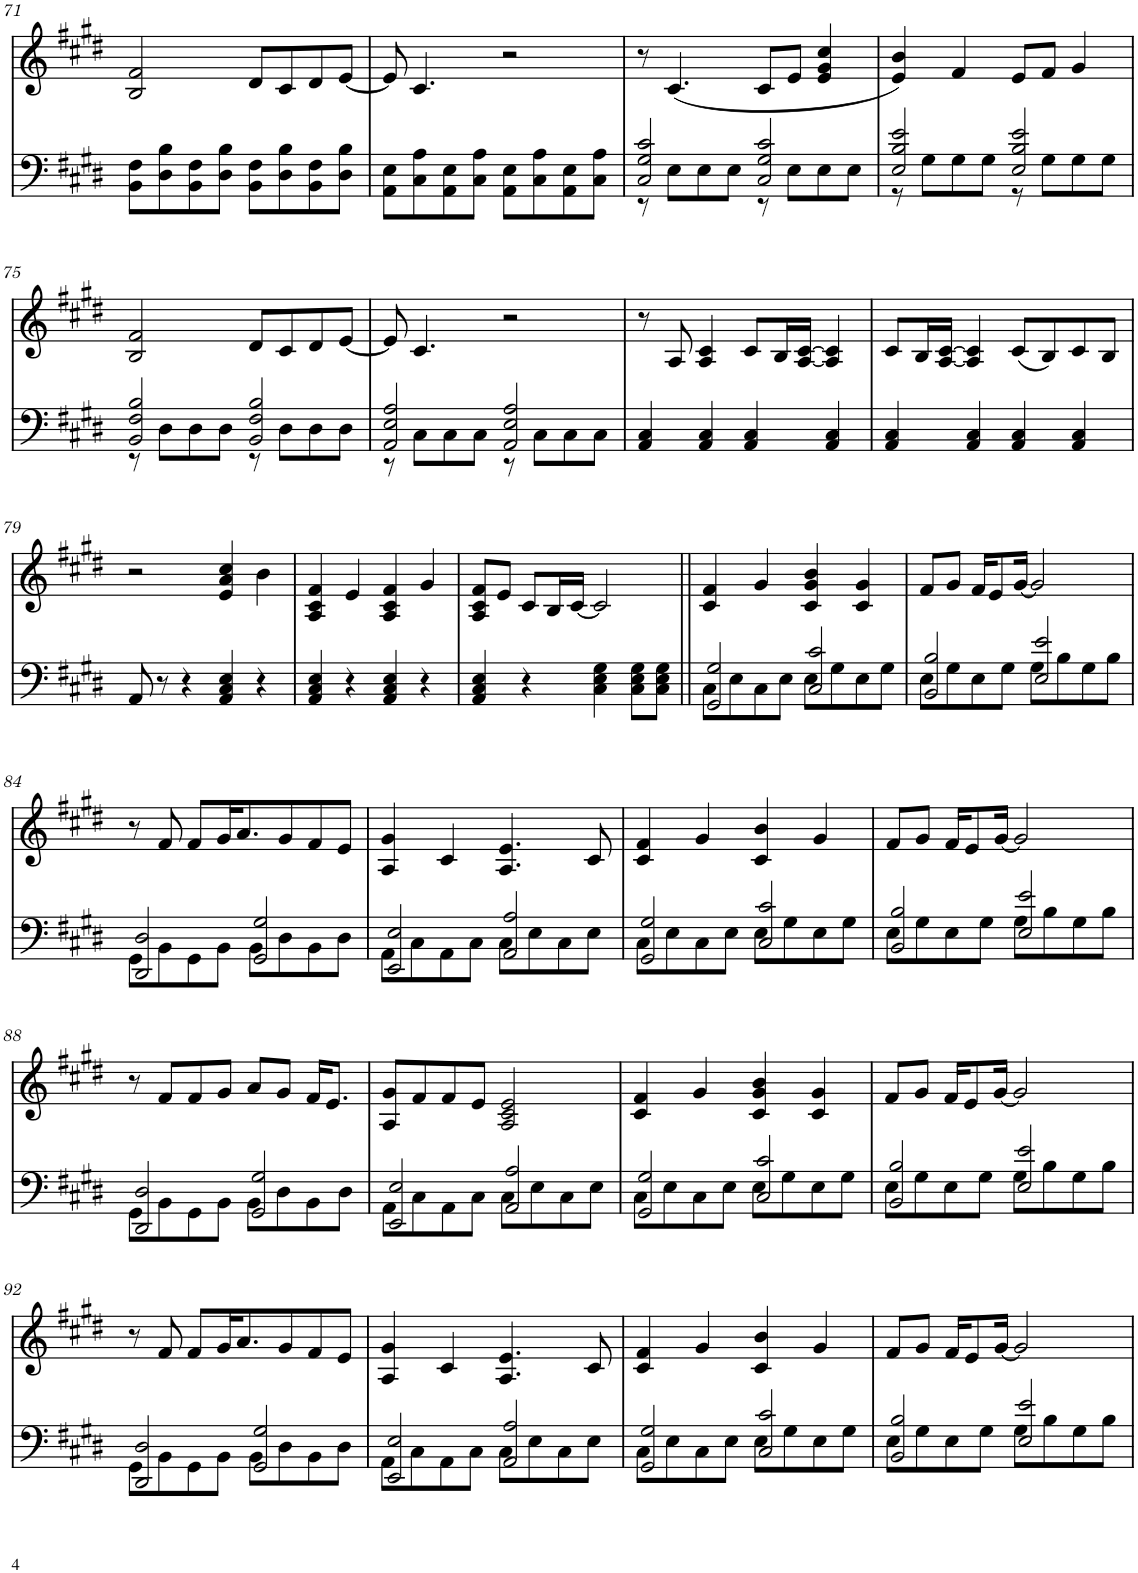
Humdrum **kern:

**kern	**kern
*part1	*part1
*staff2	*staff1
*I"Piano	*
*I'Pno.	*
!!LO:PB:g=z
*clefF4	*clefG2
*k[f#c#g#d#]	*k[f#c#g#d#]
*M4/4	*M4/4
=71	=71
8BB\ 8F#\L	2B/ 2f#/
8D#\ 8B\	.
8BB\ 8F#\	.
8D#\ 8B\J	.
8BB\ 8F#\L	8d#/L
8D#\ 8B\	8c#/
8BB\ 8F#\	8d#/
8D#\ 8B\J	[8e/J
=72	=72
8AA\ 8E\L	8e/]
8C#\ 8A\	4.c#/
8AA\ 8E\	.
8C#\ 8A\J	.
8AA\ 8E\L	2r
8C#\ 8A\	.
8AA\ 8E\	.
8C#\ 8A\J	.
=73	=73
*^	*
2C#/ 2G#/ 2c#/	8r	8r
.	8E\L	(4.c#/
.	8E\	.
.	8E\J	.
2C#/ 2G#/ 2c#/	8r	8c#/L
.	8E\L	8e/J
.	8E\	4e/ 4g#/ 4cc#/
.	8E\J	.
=74	=74	=74
2E/ 2B/ 2e/	8r	4e/ 4b/)
.	8G#\L	.
.	8G#\	4f#/
.	8G#\J	.
2E/ 2B/ 2e/	8r	8e/L
.	8G#\L	8f#/J
.	8G#\	4g#/
.	8G#\J	.
!!LO:LB:g=z
=75	=75	=75
2BB/ 2F#/ 2B/	8r	2B/ 2f#/
.	8D#\L	.
.	8D#\	.
.	8D#\J	.
2BB/ 2F#/ 2B/	8r	8d#/L
.	8D#\L	8c#/
.	8D#\	8d#/
.	8D#\J	[8e/J
=76	=76	=76
2AA/ 2E/ 2A/	8r	8e/]
.	8C#\L	4.c#/
.	8C#\	.
.	8C#\J	.
2AA/ 2E/ 2A/	8r	2r
.	8C#\L	.
.	8C#\	.
.	8C#\J	.
*v	*v	*
=77	=77
4AA/ 4C#/	8r
.	8A/
4AA/ 4C#/	4A/ 4c#/
4AA/ 4C#/	8c#/L
.	16B/L
.	[16A/ [16c#/JJ
4AA/ 4C#/	4A/] 4c#/]
=78	=78
4AA/ 4C#/	8c#/L
.	16B/L
.	[16A/ [16c#/JJ
4AA/ 4C#/	4A/] 4c#/]
4AA/ 4C#/	(8c#/L
.	8B/)
4AA/ 4C#/	8c#/
.	8B/J
!!LO:LB:g=z
=79	=79
8AA/	2r
8r	.
4r	.
4AA/ 4C#/ 4E/	4e/ 4a/ 4cc#/
4r	4b\
=80	=80
4AA/ 4C#/ 4E/	4A/ 4c#/ 4f#/
4r	4e/
4AA/ 4C#/ 4E/	4A/ 4c#/ 4f#/
4r	4g#/
=81	=81
4AA/ 4C#/ 4E/	8A/ 8c#/ 8f#/L
.	8e/J
4r	8c#/L
.	16B/L
.	[16c#/JJ
4C#\ 4E\ 4G#\	2c#/]
8C#\ 8E\ 8G#\L	.
8C#\ 8E\ 8G#\J	.
=82||	=82||
*^	*
2GG#/ 2G#/	8C#\L	4c#/ 4f#/
.	8E\	.
.	8C#\	4g#/
.	8E\J	.
2C#/ 2c#/	8E\L	4c#/ 4g#/ 4b/
.	8G#\	.
.	8E\	4c#/ 4g#/
.	8G#\J	.
=83	=83	=83
2BB/ 2B/	8E\L	8f#/L
.	8G#\	8g#/J
.	8E\	16f#/KL
.	.	8e/
.	8G#\J	.
.	.	[16g#/Jk
2E/ 2e/	8G#\L	2g#/]
.	8B\	.
.	8G#\	.
.	8B\J	.
!!LO:LB:g=z
=84	=84	=84
2DD#/ 2D#/	8GG#\L	8r
.	8BB\	8f#/
.	8GG#\	8f#/L
.	8BB\J	16g#/K
.	.	8.a/
2GG#/ 2G#/	8BB\L	.
.	8D#\	8g#/
.	8BB\	8f#/
.	8D#\J	8e/J
=85	=85	=85
2EE/ 2E/	8AA\L	4A/ 4g#/
.	8C#\	.
.	8AA\	4c#/
.	8C#\J	.
2AA/ 2A/	8C#\L	4.A/ 4.e/
.	8E\	.
.	8C#\	.
.	8E\J	8c#/
=86	=86	=86
2GG#/ 2G#/	8C#\L	4c#/ 4f#/
.	8E\	.
.	8C#\	4g#/
.	8E\J	.
2C#/ 2c#/	8E\L	4c#/ 4b/
.	8G#\	.
.	8E\	4g#/
.	8G#\J	.
=87	=87	=87
2BB/ 2B/	8E\L	8f#/L
.	8G#\	8g#/J
.	8E\	16f#/KL
.	.	8e/
.	8G#\J	.
.	.	[16g#/Jk
2E/ 2e/	8G#\L	2g#/]
.	8B\	.
.	8G#\	.
.	8B\J	.
!!LO:LB:g=z
=88	=88	=88
2DD#/ 2D#/	8GG#\L	8r
.	8BB\	8f#/L
.	8GG#\	8f#/
.	8BB\J	8g#/J
2GG#/ 2G#/	8BB\L	8a/L
.	8D#\	8g#/J
.	8BB\	16f#/KL
.	.	8.e/J
.	8D#\J	.
=89	=89	=89
2EE/ 2E/	8AA\L	8A/ 8g#/L
.	8C#\	8f#/
.	8AA\	8f#/
.	8C#\J	8e/J
2AA/ 2A/	8C#\L	2A/ 2c#/ 2e/
.	8E\	.
.	8C#\	.
.	8E\J	.
=90	=90	=90
2GG#/ 2G#/	8C#\L	4c#/ 4f#/
.	8E\	.
.	8C#\	4g#/
.	8E\J	.
2C#/ 2c#/	8E\L	4c#/ 4g#/ 4b/
.	8G#\	.
.	8E\	4c#/ 4g#/
.	8G#\J	.
=91	=91	=91
2BB/ 2B/	8E\L	8f#/L
.	8G#\	8g#/J
.	8E\	16f#/KL
.	.	8e/
.	8G#\J	.
.	.	[16g#/Jk
2E/ 2e/	8G#\L	2g#/]
.	8B\	.
.	8G#\	.
.	8B\J	.
!!LO:LB:g=z
=92	=92	=92
2DD#/ 2D#/	8GG#\L	8r
.	8BB\	8f#/
.	8GG#\	8f#/L
.	8BB\J	16g#/K
.	.	8.a/
2GG#/ 2G#/	8BB\L	.
.	8D#\	8g#/
.	8BB\	8f#/
.	8D#\J	8e/J
=93	=93	=93
2EE/ 2E/	8AA\L	4A/ 4g#/
.	8C#\	.
.	8AA\	4c#/
.	8C#\J	.
2AA/ 2A/	8C#\L	4.A/ 4.e/
.	8E\	.
.	8C#\	.
.	8E\J	8c#/
=94	=94	=94
2GG#/ 2G#/	8C#\L	4c#/ 4f#/
.	8E\	.
.	8C#\	4g#/
.	8E\J	.
2C#/ 2c#/	8E\L	4c#/ 4b/
.	8G#\	.
.	8E\	4g#/
.	8G#\J	.
=95	=95	=95
2BB/ 2B/	8E\L	8f#/L
.	8G#\	8g#/J
.	8E\	16f#/KL
.	.	8e/
.	8G#\J	.
.	.	[16g#/Jk
2E/ 2e/	8G#\L	2g#/]
.	8B\	.
.	8G#\	.
.	8B\J	.
*v	*v	*
=	=
*-	*-
